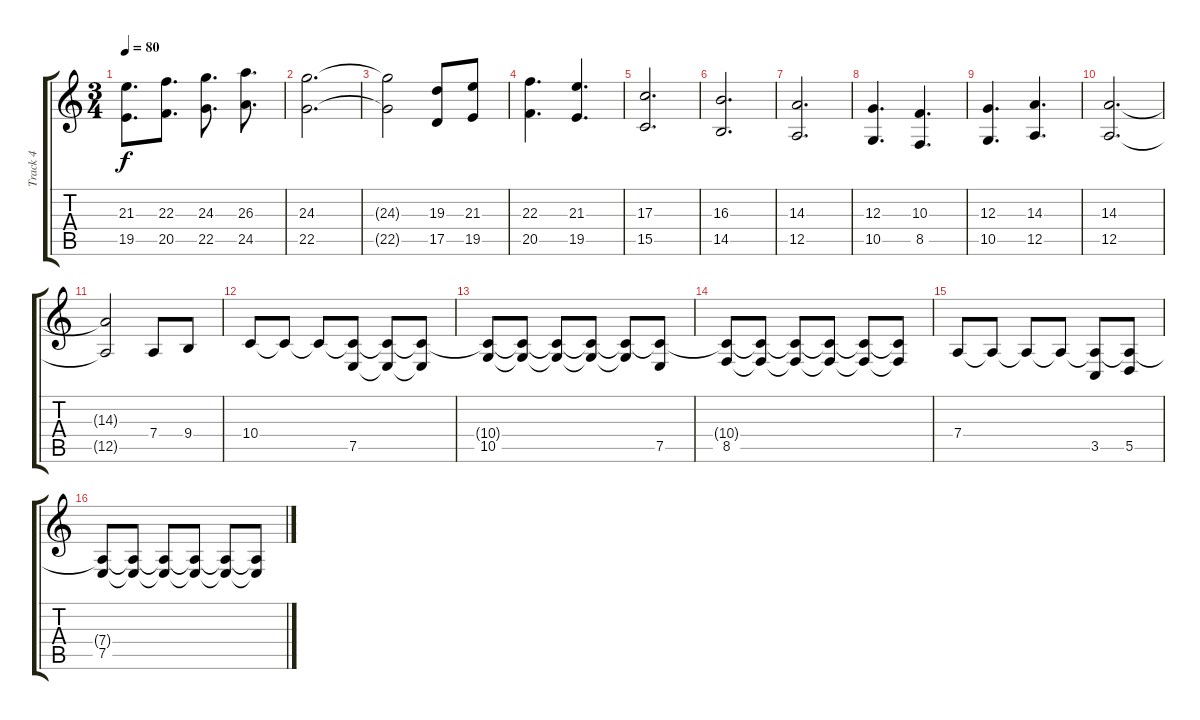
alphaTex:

\track ("Track 4" "Track 4") {instrument stringensemble1}
\staff {score tabs}
\tuning (E4 B3 G3 D3 A2 D2) {hide}
\ts (3 4)
\tempo 80
\clef g2
\ks c
(21.3 19.5).8{d dy f} (22.3 20.5).8{d} (24.3 22.5).8{d} (26.3 24.5).8{d} |
(24.3 22.5).2{d} |
(24.3{t} 22.5{t}).2 (19.3 17.5).8 (21.3 19.5).8 |
(22.3 20.5).4{d} (21.3 19.5).4{d} |
(17.3 15.5).2{d} |
(16.3 14.5).2{d} |
(14.3 12.5).2{d} |
(12.3 10.5).4{d} (10.3 8.5).4{d} |
(12.3 10.5).4{d} (14.3 12.5).4{d} |
(14.3 12.5).2{d} |
(14.3{t} 12.5{t}).2 7.4.8 9.4.8 |
10.4.8 10.4{t}.8 10.4{t}.8 (10.4{t} 7.5).8 (10.4{t} 7.5{t}).8 (10.4{t} 7.5{t}).8 |
(10.4{t} 10.5).8 (10.4{t} 10.5{t}).8 (10.4{t} 10.5{t}).8 (10.4{t} 10.5{t}).8 (10.4{t} 10.5{t}).8 (10.4{t} 7.5).8 |
(10.4{t} 8.5).8 (10.4{t} 8.5{t}).8 (10.4{t} 8.5{t}).8 (10.4{t} 8.5{t}).8 (10.4{t} 8.5{t}).8 (10.4{t} 8.5{t}).8 |
7.4.8 7.4{t}.8 7.4{t}.8 7.4{t}.8 (7.4{t} 3.5).8 (7.4{t} 5.5).8 |
(7.4{t} 7.5).8 (7.4{t} 7.5{t}).8 (7.4{t} 7.5{t}).8 (7.4{t} 7.5{t}).8 (7.4{t} 7.5{t}).8 (7.4{t} 7.5{t}).8
